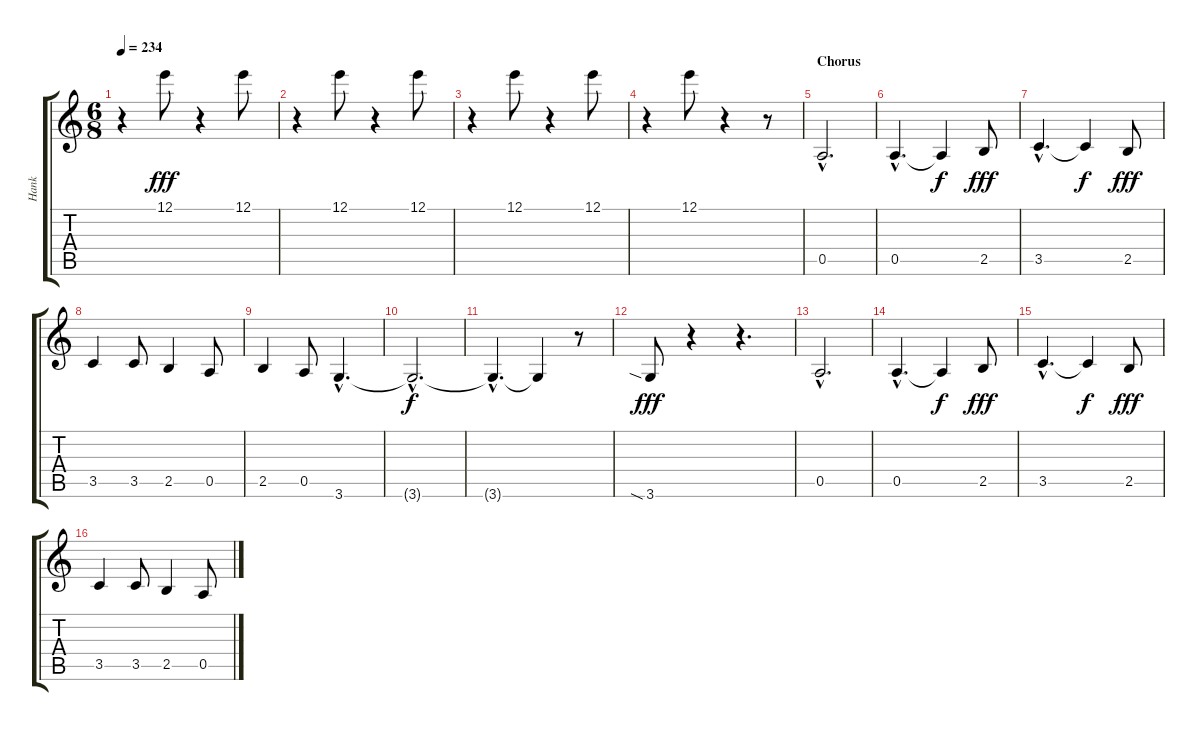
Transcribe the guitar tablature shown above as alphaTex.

\track ("Hank" "Hank") {instrument electricguitarjazz}
\staff {score tabs}
\tuning (E4 B3 G3 D3 A2 E2) {hide}
\ts (6 8)
\tempo 234
\clef g2
\ks c
r.4{dy fff} 12.1.8 r.4 12.1.8 |
r.4 12.1.8 r.4 12.1.8 |
r.4 12.1.8 r.4 12.1.8 |
r.4 12.1.8 r.4 r.8 |
\section ("" "Chorus")
0.5{hac}.2{d instrument acousticguitarsteel} |
0.5{hac}.4{d} 0.5{t}.4{dy f} 2.5.8{dy fff} |
3.5{hac}.4{d} 3.5{t}.4{dy f} 2.5.8{dy fff} |
3.5.4 3.5.8 2.5.4 0.5.8 |
2.5.4 0.5.8 3.6{hac}.4{d} |
3.6{hac t}.2{d dy f} |
3.6{hac t}.4{d} 3.6{t}.4 r.8 |
3.6{sia}.8{dy fff} r.4 r.4{d} |
0.5{hac}.2{d} |
0.5{hac}.4{d} 0.5{t}.4{dy f} 2.5.8{dy fff} |
3.5{hac}.4{d} 3.5{t}.4{dy f} 2.5.8{dy fff} |
3.5.4 3.5.8 2.5.4 0.5.8
